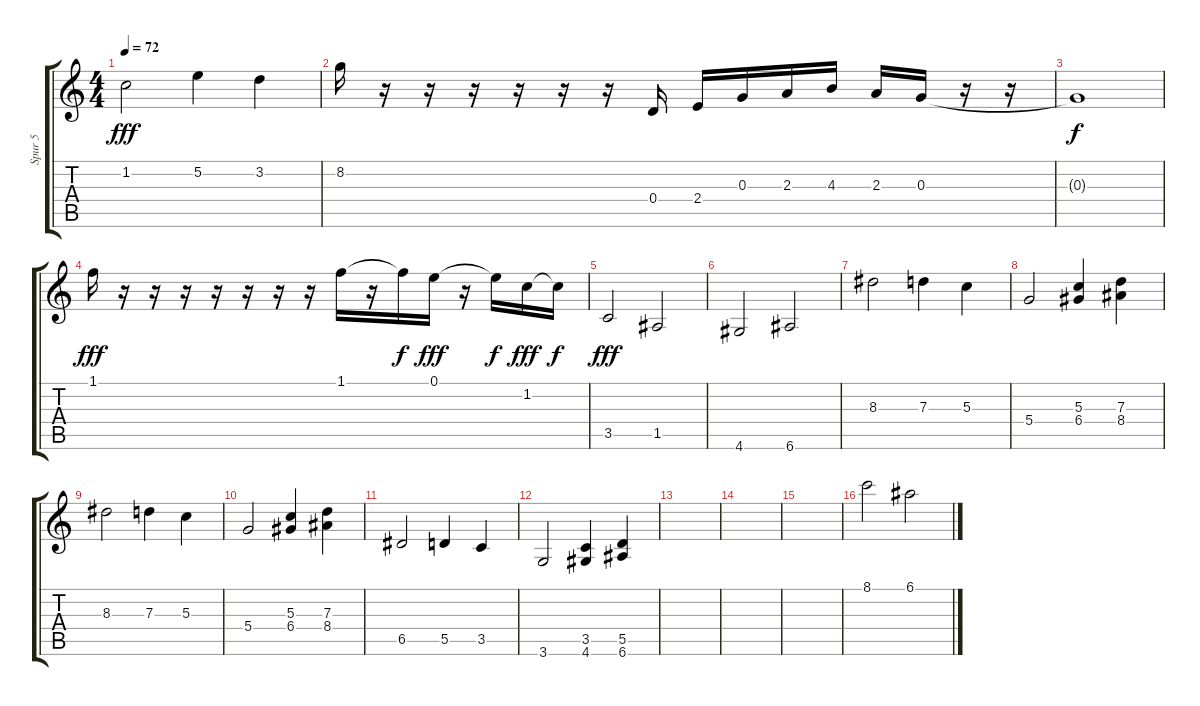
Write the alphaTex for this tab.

\track ("Spur 5" "Spur 5") {instrument overdrivenguitar}
\staff {score tabs}
\tuning (E4 B3 G3 D3 A2 E2) {hide}
\ts (4 4)
\tempo 72
\clef g2
\ks c
1.2.2{dy fff} 5.2.4 3.2.4 |
8.2.16 r.16 r.16 r.16 r.16 r.16 r.16 0.4.16 2.4.16 0.3.16 2.3.16 4.3.16 2.3.16 0.3.16 r.16 r.16 |
0.3{t}.1{dy f} |
1.1.16{dy fff} r.16 r.16 r.16 r.16 r.16 r.16 r.16 1.1.16 r.16 1.1{t}.16{dy f} 0.1.16{dy fff} r.16 0.1{t}.16{dy f} 1.2.16{dy fff} 1.2{t}.16{dy f} |
3.5.2{dy fff} 1.5.2 |
4.6.2 6.6.2 |
8.3.2 7.3.4 5.3.4 |
5.4.2 (5.3 6.4).4 (7.3 8.4).4 |
8.3.2 7.3.4 5.3.4 |
5.4.2 (5.3 6.4).4 (7.3 8.4).4 |
6.5.2 5.5.4 3.5.4 |
3.6.2 (3.5 4.6).4 (5.5 6.6).4 |
|
|
|
8.1.2 6.1.2
